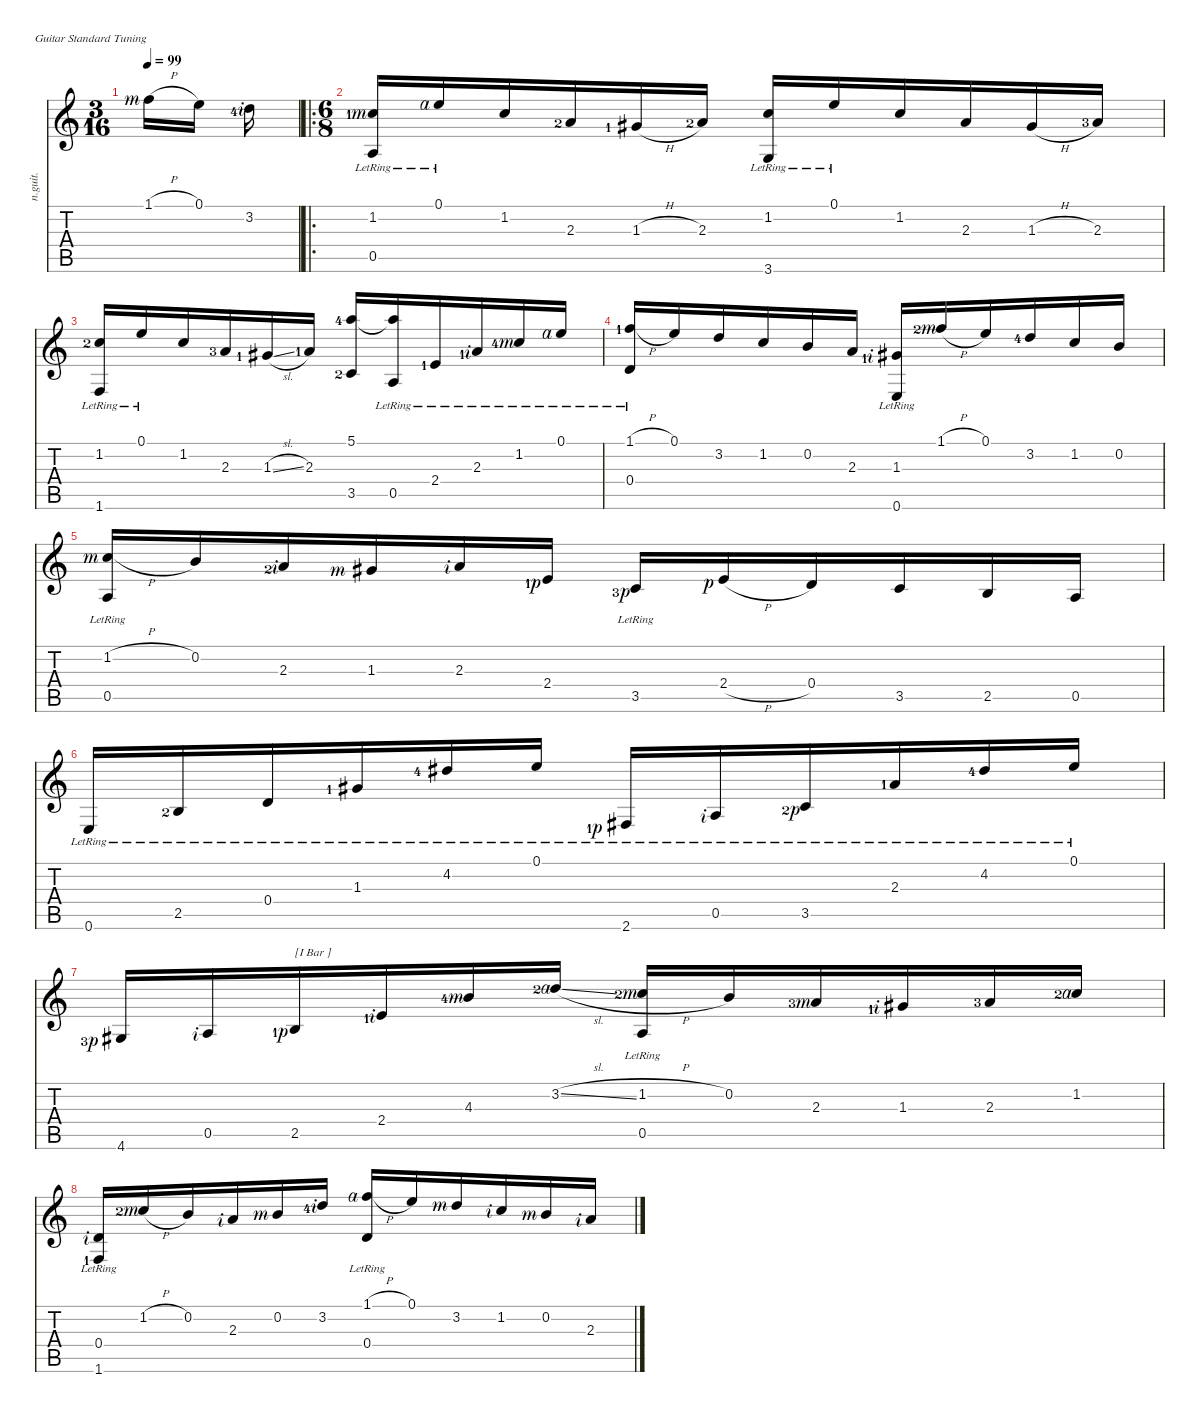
\defaultSystemsLayout 4
\hideDynamics
\bracketExtendMode nobrackets
\track ("Nylon Guitar" "n.guit.") {instrument acousticguitarnylon}
\staff {score tabs}
\tuning (E4 B3 G3 D3 A2 E2)
\ts (3 16)
\beaming (8 1)
\tempo 99
\clef g2
\ks c
1.1{h rf 3}.16{dy mf instrument acousticguitarnylon beam Down} 0.1.16{beam Down} 3.2{lf 5 rf 2}.16{beam Down} |
\ro
\ts (6 8)
\beaming (8 3 3)
(1.2{lf 2 rf 3} 0.5{lr}).16{beam Up} 0.1{lr rf 4}.16{beam Up} 1.2.16{beam Up} 2.3{lf 3}.16{beam Up} 1.3{h lf 2 acc #}.16{beam Up} 2.3{lf 3}.16{beam Up} (1.2 3.6{lr}).16{beam Up} 0.1{lr}.16{beam Up} 1.2.16{beam Up} 2.3.16{beam Up} 1.3{h acc #}.16{beam Up} 2.3{lf 4}.16{beam Up} |
(1.2{lf 3} 1.6{lr}).16{beam Up} 0.1{lr}.16{beam Up} 1.2.16{beam Up} 2.3{lf 4}.16{beam Up} 1.3{sl lf 2 acc #}.16{beam Up} 2.3{lf 2}.16{beam Up} (5.1{lf 5} 3.5{lf 3}).16{beam Up} (0.5{lr} 5.1{t}).16{beam Up} 2.4{lr lf 2}.16{beam Up} 2.3{lr lf 2 rf 2}.16{beam Up} 1.2{lr lf 5 rf 3}.16{beam Up} 0.1{lr rf 4}.16{beam Up} |
(1.1{h lf 2} 0.4{lr}).16{beam Up} 0.1.16{beam Up} 3.2.16{beam Up} 1.2.16{beam Up} 0.2.16{beam Up} 2.3.16{beam Up} (1.3{lf 2 rf 2 acc #} 0.6{lr}).16{beam Up} 1.1{h lf 3 rf 3}.16{beam Up} 0.1.16{beam Up} 3.2{lf 5}.16{beam Up} 1.2.16{beam Up} 0.2.16{beam Up} |
(1.2{h rf 3} 0.5{lr}).16{beam Up} 0.2.16{beam Up} 2.3{lf 3 rf 2}.16{beam Up} 1.3{rf 3 acc #}.16{beam Up} 2.3{rf 2}.16{beam Up} 2.4{lf 2 rf 1}.16{beam Up} 3.5{lr lf 4 rf 1}.16{beam Up} 2.4{h rf 1}.16{beam Up} 0.4.16{beam Up} 3.5.16{beam Up} 2.5.16{beam Up} 0.5.16{beam Up} |
0.6{lr}.16{beam Up} 2.5{lr lf 3}.16{beam Up} 0.4{lr}.16{beam Up} 1.3{lr lf 2 acc #}.16{beam Up} 4.2{lr lf 5 acc #}.16{beam Up} 0.1{lr}.16{beam Up} 2.6{lr lf 2 rf 1 acc #}.16{beam Up} 0.5{lr rf 2}.16{beam Up} 3.5{lr lf 3 rf 1}.16{beam Up} 2.3{lr lf 2}.16{beam Up} 4.2{lr lf 5 acc #}.16{beam Up} 0.1{lr}.16{beam Up} |
4.6{lf 4 rf 1 acc #}.16{beam Up} 0.5{rf 2}.16{beam Up} 2.5{lf 2 rf 1}.16{txt "[I Bar ]" beam Up} 2.4{lf 2 rf 2}.16{beam Up} 4.3{lf 5 rf 3}.16{beam Up} 3.2{sl lf 3 rf 4}.16{beam Up} (1.2{h lf 3 rf 3} 0.5{lr}).16{beam Up} 0.2.16{beam Up} 2.3{lf 4 rf 3}.16{beam Up} 1.3{lf 2 rf 2 acc #}.16{beam Up} 2.3{lf 4}.16{beam Up} 1.2{lf 3 rf 4}.16{beam Up} |
(0.4{rf 2} 1.6{lr lf 2}).16{beam Up} 1.2{h lf 3 rf 3}.16{beam Up} 0.2.16{beam Up} 2.3{rf 2}.16{beam Up} 0.2{rf 3}.16{beam Up} 3.2{lf 5 rf 2}.16{beam Up} (1.1{h rf 4} 0.4{lr}).16{beam Up} 0.1.16{beam Up} 3.2{rf 3}.16{beam Up} 1.2{rf 2}.16{beam Up} 0.2{rf 3}.16{beam Up} 2.3{rf 2}.16{beam Up}
